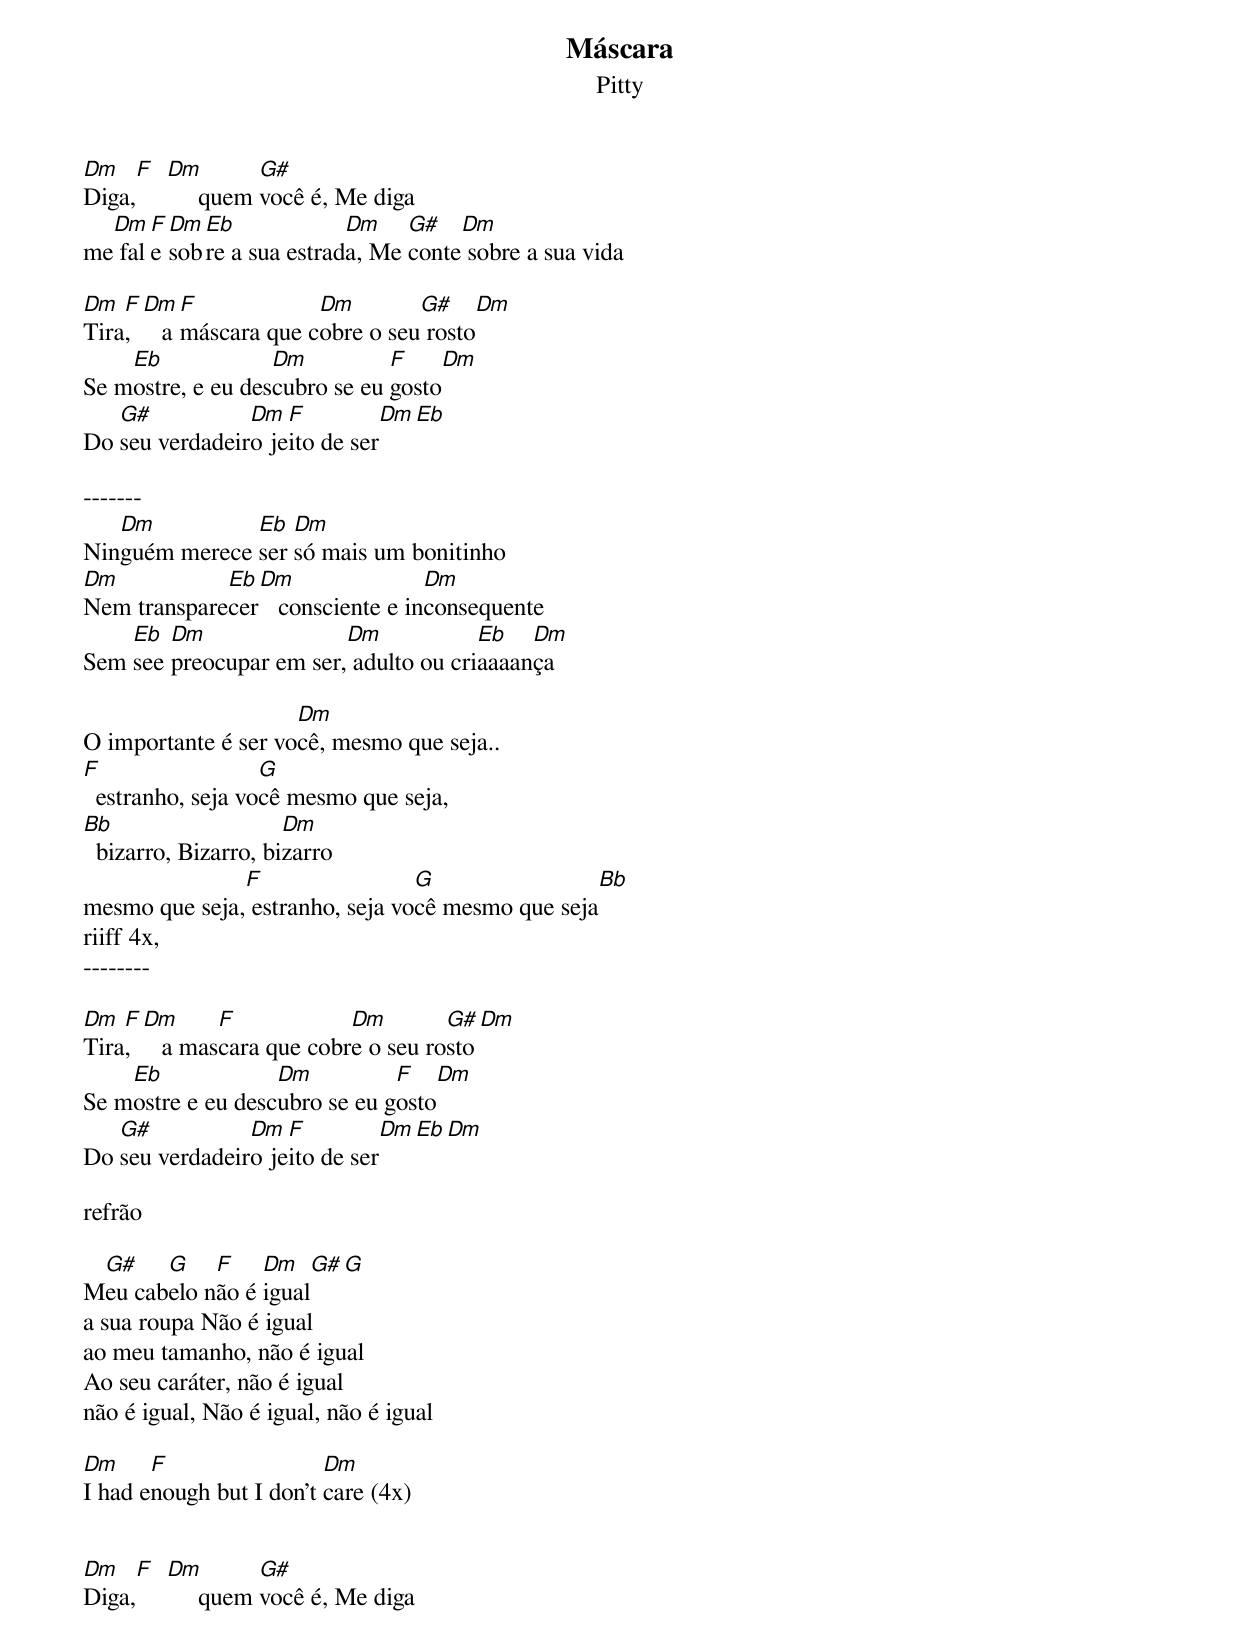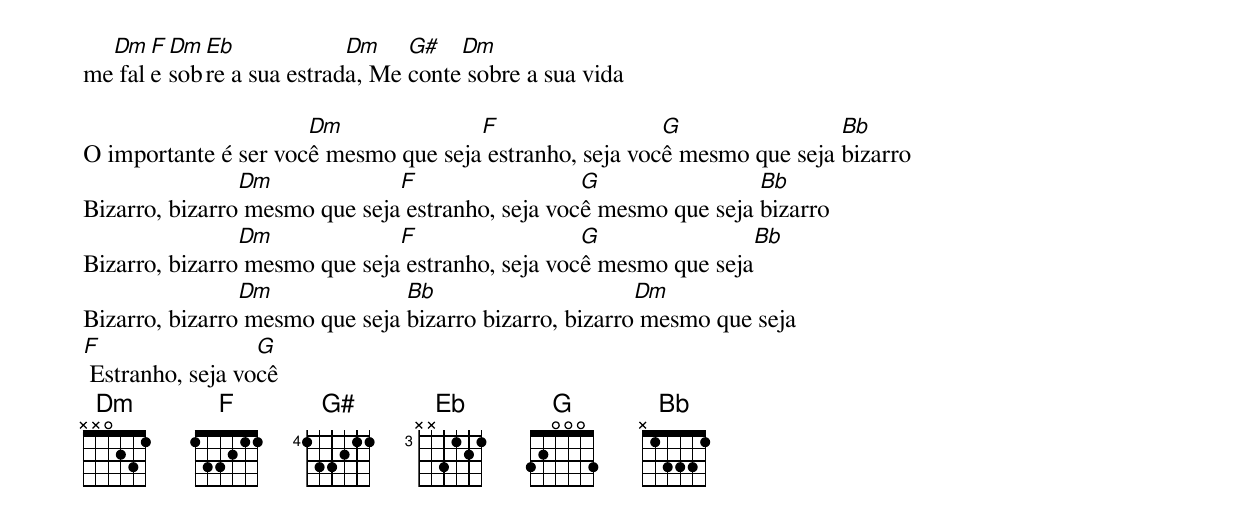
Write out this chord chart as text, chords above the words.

Máscara
Pitty

Dm   F Dm        G#
Diga,       quem você é, Me diga
  Dm  F Dm Eb             Dm    G#   Dm
me fale sobre a sua estrada, Me conte sobre a sua vida

Dm  F Dm   F            Dm        G#    Dm
Tira,    a máscara que cobre o seu rosto
    Eb             Dm          F    Dm
Se mostre, e eu descubro se eu gosto
   G#           Dm  F         Dm Eb
Do seu verdadeiro jeito de ser

-------
   Dm          Eb  Dm
Ninguém merece ser só mais um bonitinho
Dm           Eb Dm                Dm
Nem transparecer   consciente e inconsequente
    Eb  Dm               Dm            Eb   Dm
Sem see preocupar em ser, adulto ou criaaaança

                     Dm
O importante é ser você, mesmo que seja..
F                  G
  estranho, seja você mesmo que seja,
Bb                    Dm
  bizarro, Bizarro, bizarro
               F                 G                Bb
mesmo que seja, estranho, seja você mesmo que seja
riiff 4x,
--------

Dm  F Dm      F            Dm        G#    Dm
Tira,    a mascara que cobre o seu rosto
    Eb             Dm          F    Dm
Se mostre e eu descubro se eu gosto
   G#           Dm  F         Dm Eb Dm
Do seu verdadeiro jeito de ser

refrão

 G#    G    F    Dm    G#    G
Meu cabelo não é igual
a sua roupa Não é igual
ao meu tamanho, não é igual
Ao seu caráter, não é igual
não é igual, Não é igual, não é igual

Dm     F                 Dm
I had enough but I don’t care (4x)


Dm   F Dm        G#
Diga,       quem você é, Me diga
  Dm  F Dm Eb             Dm    G#   Dm
me fale sobre a sua estrada, Me conte sobre a sua vida

                      Dm              F                  G                Bb
O importante é ser você mesmo que seja estranho, seja você mesmo que seja bizarro
                Dm             F                  G                Bb
Bizarro, bizarro mesmo que seja estranho, seja você mesmo que seja bizarro
                Dm             F                  G                Bb
Bizarro, bizarro mesmo que seja estranho, seja você mesmo que seja
                Dm              Bb                      Dm
Bizarro, bizarro mesmo que seja bizarro bizarro, bizarro mesmo que seja
F                 G
 Estranho, seja você
